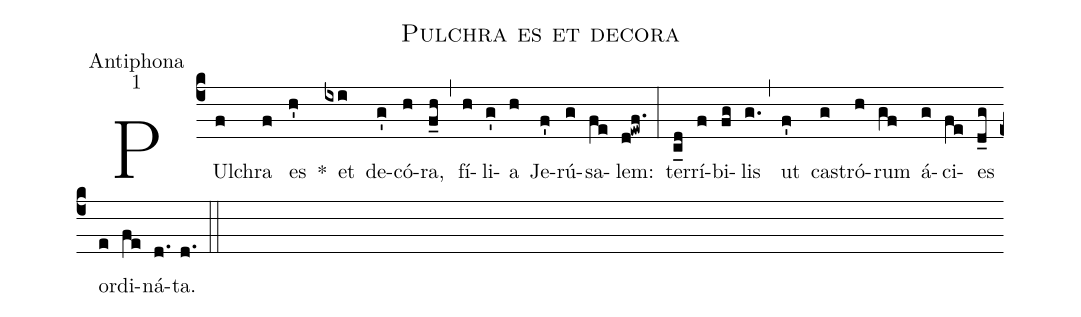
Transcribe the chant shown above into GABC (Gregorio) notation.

name:Pulchra es et decora;
office-part:Antiphona;
mode:1;
%%
(c4) PUl(f)chra(f) es(h') *() et(ixi) de(g')có(h)ra,(f_h) (,) fí(h)li(g')a(h) Je(f')rú(g)sa(fe)lem:(d!ewf.) (:) ter(c_[uh:l-0.5mm]d)rí(f)bi(fg)lis(g.) (,) ut(f') ca(g)stró(h)rum(gf) á(g)ci(fe)es(d_g) or(e)di(fe)ná(d.)ta.(d.) (::)
%<eu>E(h) u(h) o(g) u(f) a(g) e.</eu>(ghg.) (::)
